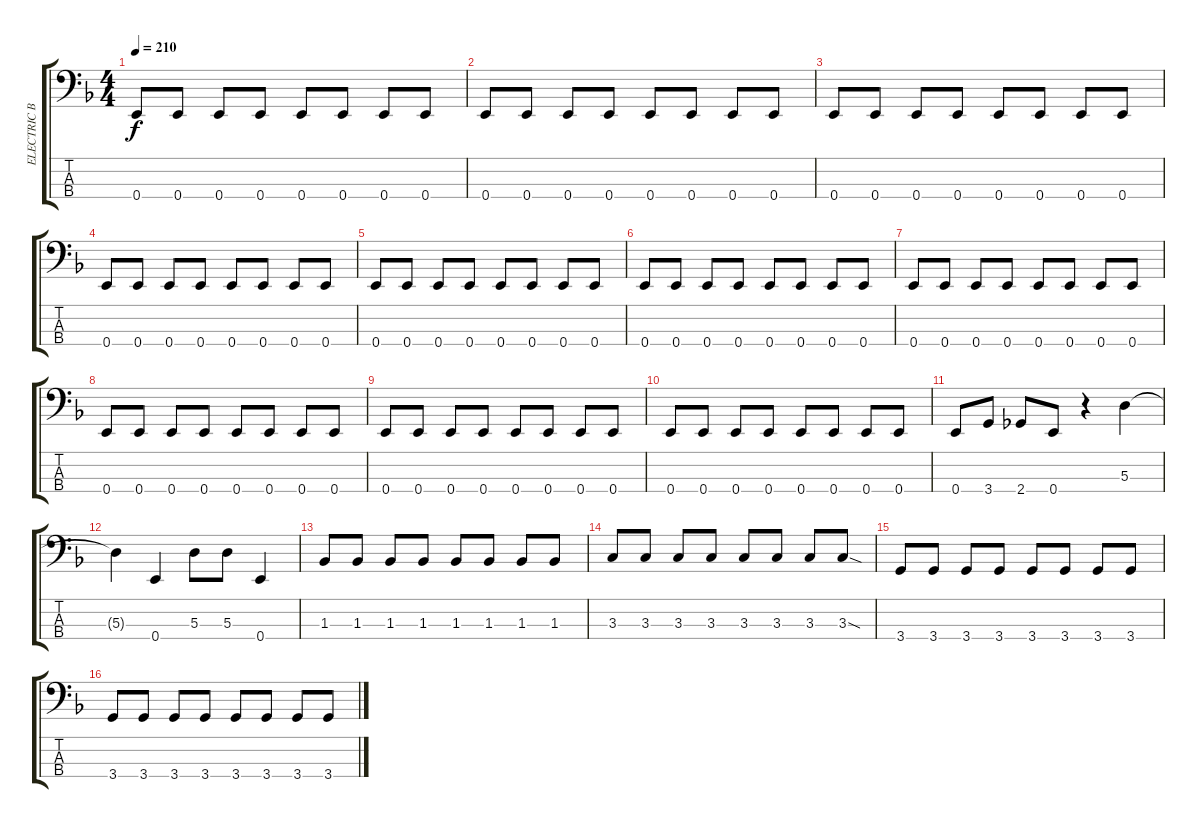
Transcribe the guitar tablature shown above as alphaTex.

\track ("ELECTRIC BASS" "ELECTRIC B") {instrument electricbassfinger}
\staff {score tabs}
\tuning (G2 D2 A1 E1) {hide}
\ts (4 4)
\tempo 210
\clef f4
\ks f
0.4.8{dy f} 0.4.8 0.4.8 0.4.8 0.4.8 0.4.8 0.4.8 0.4.8 |
0.4.8 0.4.8 0.4.8 0.4.8 0.4.8 0.4.8 0.4.8 0.4.8 |
0.4.8 0.4.8 0.4.8 0.4.8 0.4.8 0.4.8 0.4.8 0.4.8 |
0.4.8 0.4.8 0.4.8 0.4.8 0.4.8 0.4.8 0.4.8 0.4.8 |
0.4.8 0.4.8 0.4.8 0.4.8 0.4.8 0.4.8 0.4.8 0.4.8 |
0.4.8 0.4.8 0.4.8 0.4.8 0.4.8 0.4.8 0.4.8 0.4.8 |
0.4.8 0.4.8 0.4.8 0.4.8 0.4.8 0.4.8 0.4.8 0.4.8 |
0.4.8 0.4.8 0.4.8 0.4.8 0.4.8 0.4.8 0.4.8 0.4.8 |
0.4.8 0.4.8 0.4.8 0.4.8 0.4.8 0.4.8 0.4.8 0.4.8 |
0.4.8 0.4.8 0.4.8 0.4.8 0.4.8 0.4.8 0.4.8 0.4.8 |
0.4.8 3.4.8 2.4.8 0.4.8 r.4 5.3.4 |
5.3{t}.4 0.4.4 5.3.8 5.3.8 0.4.4 |
1.3.8 1.3.8 1.3.8 1.3.8 1.3.8 1.3.8 1.3.8 1.3.8 |
3.3.8 3.3.8 3.3.8 3.3.8 3.3.8 3.3.8 3.3.8 3.3{sod}.8 |
3.4.8 3.4.8 3.4.8 3.4.8 3.4.8 3.4.8 3.4.8 3.4.8 |
3.4.8 3.4.8 3.4.8 3.4.8 3.4.8 3.4.8 3.4.8 3.4.8
